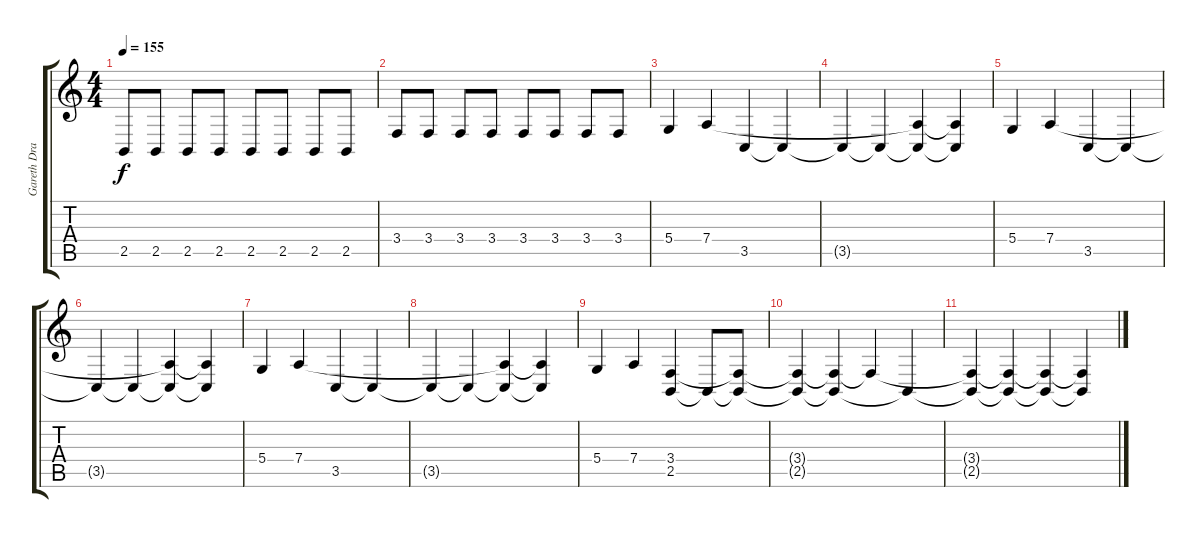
\track ("Gareth Drawbridge" "Gareth Dra") {instrument drawbarorgan}
\staff {score tabs}
\tuning (E4 B3 G3 D3 A2 E2) {hide}
\ts (4 4)
\tempo 155
\clef g2
\ks c
2.5.8{dy f} 2.5.8 2.5.8 2.5.8 2.5.8 2.5.8 2.5.8 2.5.8 |
3.4.8 3.4.8 3.4.8 3.4.8 3.4.8 3.4.8 3.4.8 3.4.8 |
5.4.4 7.4.4 3.5.4 3.5{t}.4 |
3.5{t}.4 3.5{t}.4 (7.4{t} 3.5{t}).4 (7.4{t} 3.5{t}).4 |
5.4.4 7.4.4 3.5.4 3.5{t}.4 |
3.5{t}.4 3.5{t}.4 (7.4{t} 3.5{t}).4 (7.4{t} 3.5{t}).4 |
5.4.4 7.4.4 3.5.4 3.5{t}.4 |
3.5{t}.4 3.5{t}.4 (7.4{t} 3.5{t}).4 (7.4{t} 3.5{t}).4 |
5.4.4 7.4.4 (3.4 2.5).4 2.5{t}.8 (3.4{t} 2.5{t}).8 |
(3.4{t} 2.5{t}).4 (3.4{t} 2.5{t}).4{volume 9} 3.4{t}.4 2.5{t}.4 |
(3.4{t} 2.5{t}).4{volume 4} (3.4{t} 2.5{t}).4 (3.4{t} 2.5{t}).4 (3.4{t} 2.5{t}).4
